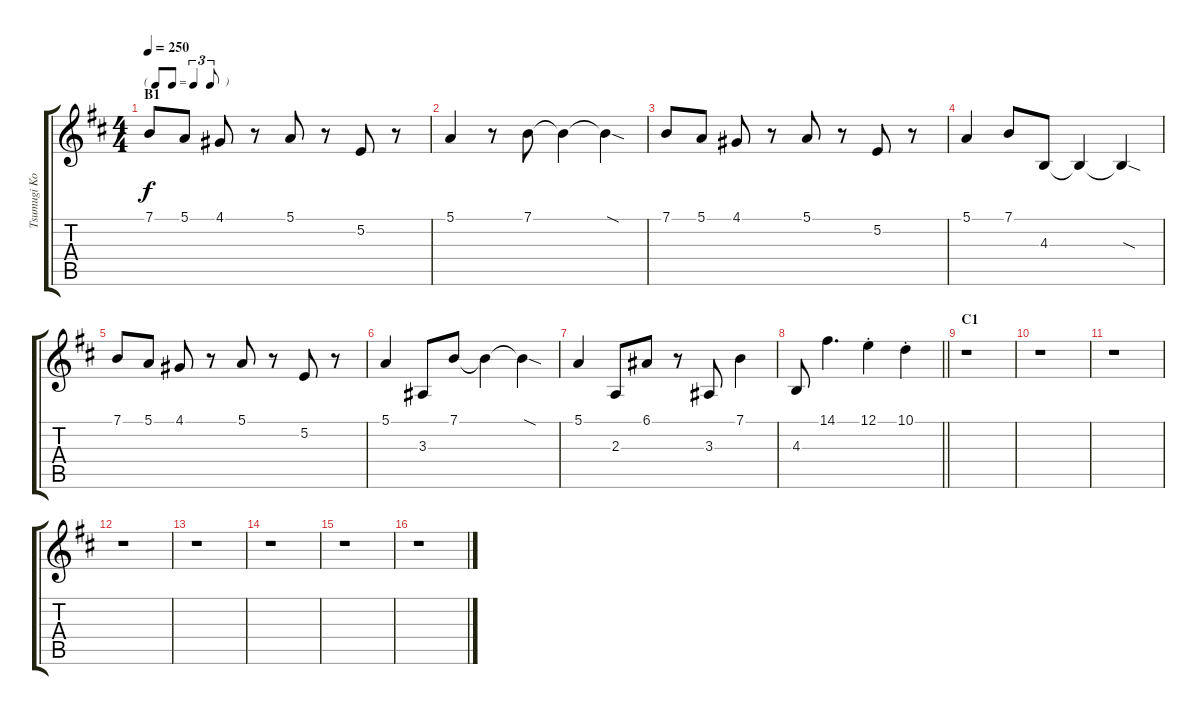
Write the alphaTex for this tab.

\track ("Tsumugi Kotobuki II" "Tsumugi Ko") {instrument lead1square}
\staff {score tabs}
\tuning (E4 B3 G3 D3 A2 E2) {hide}
\ts (4 4)
\tf triplet8th
\section ("" "B1")
\tempo 250
\clef g2
\ks d
7.1.8{dy f} 5.1.8 4.1.8 r.8 5.1.8 r.8 5.2.8 r.8 |
5.1.4 r.8 7.1.8 7.1{t}.4 7.1{sod t}.4 |
7.1.8 5.1.8 4.1.8 r.8 5.1.8 r.8 5.2.8 r.8 |
5.1.4 7.1.8 4.3.8 4.3{t}.4 4.3{sod t}.4 |
7.1.8 5.1.8 4.1.8 r.8 5.1.8 r.8 5.2.8 r.8 |
5.1.4 3.3.8 7.1.8 7.1{t}.4 7.1{sod t}.4 |
5.1.4 2.3.8 6.1.8 r.8 3.3.8 7.1.4 |
\barLineRight lightlight
4.3.8 14.1.4{d} 12.1{st}.4 10.1{st}.4 |
\section ("" "C1")
r.1 |
r.1 |
r.1 |
r.1 |
r.1 |
r.1 |
r.1 |
r.1
